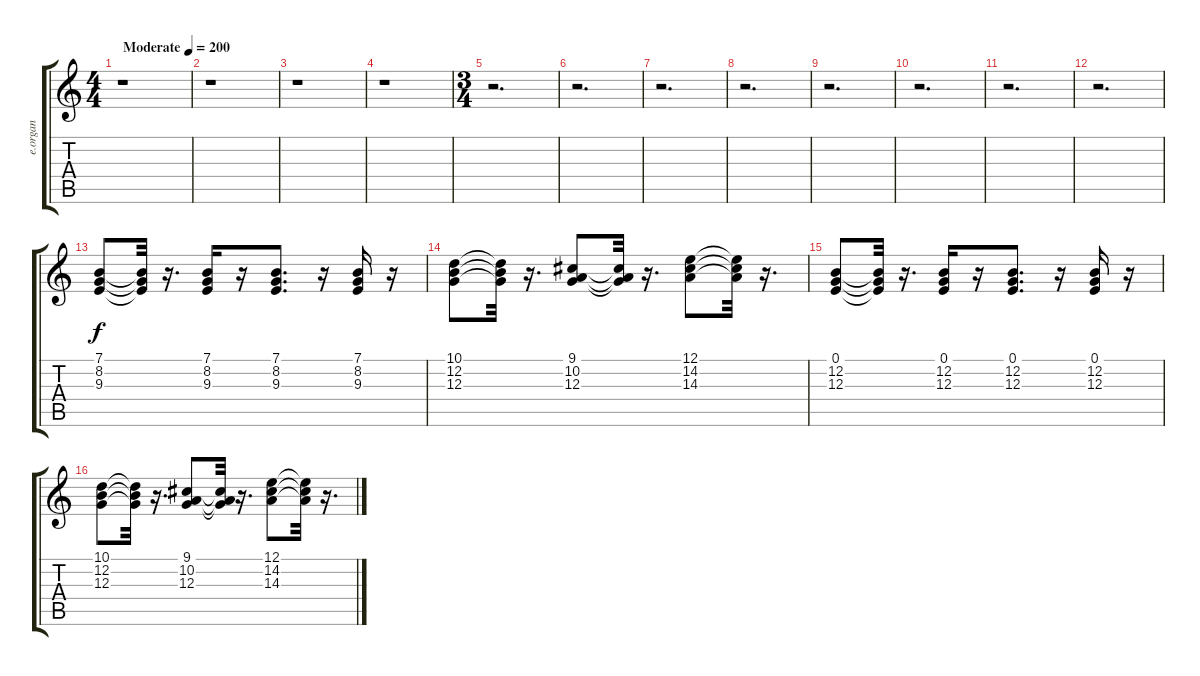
\track ("e.organ" "e.organ") {instrument rockorgan}
\staff {score tabs}
\tuning (E4 B3 G3 D3 A2 E2) {hide}
\ts (4 4)
\tempo (200 "Moderate")
\clef g2
\ks c
r.1{dy f instrument rockorgan} |
r.1 |
r.1 |
r.1 |
\ts (3 4)
r.2{d} |
r.2{d} |
r.2{d} |
r.2{d} |
r.2{d} |
r.2{d} |
r.2{d} |
r.2{d} |
(7.1 8.2 9.3).8{balance 12} (7.1{t} 8.2{t} 9.3{t}).32 r.16{d} (7.1 8.2 9.3).16 r.16 (7.1 8.2 9.3).8{d} r.16 (7.1 8.2 9.3).16 r.16 |
(10.1 12.2 12.3).8 (10.1{t} 12.2{t} 12.3{t}).32 r.16{d} (9.1 10.2 12.3).8 (9.1{t} 10.2{t} 12.3{t}).32 r.16{d} (12.1 14.2 14.3).8 (12.1{t} 14.2{t} 14.3{t}).32 r.16{d} |
(0.1 12.2 12.3).8 (0.1{t} 12.2{t} 12.3{t}).32 r.16{d} (0.1 12.2 12.3).16 r.16 (0.1 12.2 12.3).8{d} r.16 (0.1 12.2 12.3).16 r.16 |
(10.1 12.2 12.3).8 (10.1{t} 12.2{t} 12.3{t}).32 r.16{d} (9.1 10.2 12.3).8 (9.1{t} 10.2{t} 12.3{t}).32 r.16{d} (12.1 14.2 14.3).8 (12.1{t} 14.2{t} 14.3{t}).32 r.16{d}
